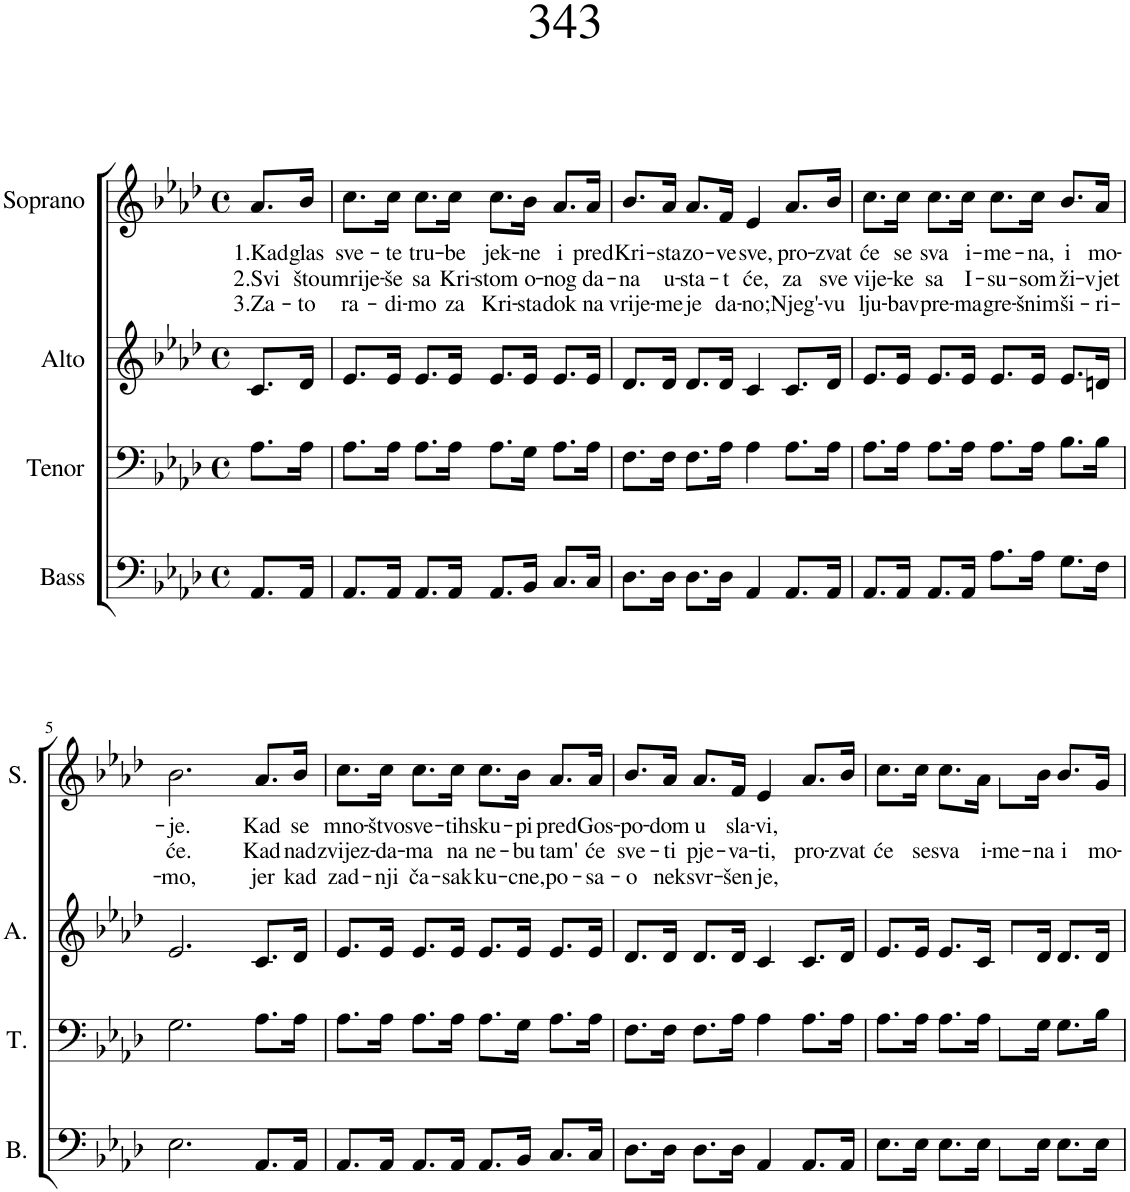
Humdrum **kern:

**kern	**kern	**kern	**kern	**text	**text	**text
*part4	*part3	*part2	*part1	*part1	*part1	*part1
*staff4	*staff3	*staff2	*staff1	*staff1	*staff1	*staff1
*I"Bass	*I"Tenor	*I"Alto	*I"Soprano	*	*	*
*I'B.	*I'T.	*I'A.	*I'S.	*	*	*
*clefF4	*clefF4	*clefG2	*clefG2	*	*	*
*k[b-e-a-d-]	*k[b-e-a-d-]	*k[b-e-a-d-]	*k[b-e-a-d-]	*	*	*
*M4/4	*M4/4	*M4/4	*M4/4	*	*	*
*met(c)	*met(c)	*met(c)	*met(c)	*	*	*
=1	=1	=1	=1	=1	=1	=1
!	!	!	!	!LO:LY:b	!LO:LY:b	!LO:LY:b
8.AA-/L	8.A-\L	8.c/L	8.a-/L	1.Kad	2.Svi	3.Za-
!	!	!	!	!LO:LY:b	!LO:LY:b	!LO:LY:b
16AA-/Jk	16A-\Jk	16d-/Jk	16b-/Jk	glas	što	-to
=2	=2	=2	=2	=2	=2	=2
!	!	!	!	!LO:LY:b	!LO:LY:b	!LO:LY:b
8.AA-/L	8.A-\L	8.e-/L	8.cc\L	sve-	umrije-	ra-
!	!	!	!	!LO:LY:b	!LO:LY:b	!LO:LY:b
16AA-/Jk	16A-\Jk	16e-/Jk	16cc\Jk	-te	-še	-di-
!	!	!	!	!LO:LY:b	!LO:LY:b	!LO:LY:b
8.AA-/L	8.A-\L	8.e-/L	8.cc\L	tru-	sa	-mo
!	!	!	!	!LO:LY:b	!LO:LY:b	!LO:LY:b
16AA-/Jk	16A-\Jk	16e-/Jk	16cc\Jk	-be	Kri-	za
!	!	!	!	!LO:LY:b	!LO:LY:b	!LO:LY:b
8.AA-/L	8.A-\L	8.e-/L	8.cc\L	jek-	-stom	Kri-
!	!	!	!	!LO:LY:b	!LO:LY:b	!LO:LY:b
16BB-/Jk	16G\Jk	16e-/Jk	16b-\Jk	-ne	o-	-sta
!	!	!	!	!LO:LY:b	!LO:LY:b	!LO:LY:b
8.C/L	8.A-\L	8.e-/L	8.a-/L	i	-nog	dok
!	!	!	!	!LO:LY:b	!LO:LY:b	!LO:LY:b
16C/Jk	16A-\Jk	16e-/Jk	16a-/Jk	pred	da-	na
=3	=3	=3	=3	=3	=3	=3
!	!	!	!	!LO:LY:b	!LO:LY:b	!LO:LY:b
8.D-\L	8.F\L	8.d-/L	8.b-/L	Kri-	-na	vrije-
!	!	!	!	!LO:LY:b	!LO:LY:b	!LO:LY:b
16D-\Jk	16F\Jk	16d-/Jk	16a-/Jk	-sta	u-	-me
!	!	!	!	!LO:LY:b	!LO:LY:b	!LO:LY:b
8.D-\L	8.F\L	8.d-/L	8.a-/L	zo-	-sta-	je
!	!	!	!	!LO:LY:b	!LO:LY:b	!LO:LY:b
16D-\Jk	16A-\Jk	16d-/Jk	16f/Jk	-ve	-t	da-
!	!	!	!	!LO:LY:b	!LO:LY:b	!LO:LY:b
4AA-/	4A-\	4c/	4e-/	sve,	će,	-no;
!	!	!	!	!LO:LY:b	!LO:LY:b	!LO:LY:b
8.AA-/L	8.A-\L	8.c/L	8.a-/L	pro-	za	Njeg'-
!	!	!	!	!LO:LY:b	!LO:LY:b	!LO:LY:b
16AA-/Jk	16A-\Jk	16d-/Jk	16b-/Jk	-zvat	sve	-vu
=4	=4	=4	=4	=4	=4	=4
!	!	!	!	!LO:LY:b	!LO:LY:b	!LO:LY:b
8.AA-/L	8.A-\L	8.e-/L	8.cc\L	će	vije-	lju-
!	!	!	!	!LO:LY:b	!LO:LY:b	!LO:LY:b
16AA-/Jk	16A-\Jk	16e-/Jk	16cc\Jk	se	-ke	-bav
!	!	!	!	!LO:LY:b	!LO:LY:b	!LO:LY:b
8.AA-/L	8.A-\L	8.e-/L	8.cc\L	sva	sa	pre-
!	!	!	!	!LO:LY:b	!LO:LY:b	!LO:LY:b
16AA-/Jk	16A-\Jk	16e-/Jk	16cc\Jk	i-	I-	-ma
!	!	!	!	!LO:LY:b	!LO:LY:b	!LO:LY:b
8.A-\L	8.A-\L	8.e-/L	8.cc\L	-me-	-su-	gre-
!	!	!	!	!LO:LY:b	!LO:LY:b	!LO:LY:b
16A-\Jk	16A-\Jk	16e-/Jk	16cc\Jk	-na,	-som	-šnim
!	!	!	!	!LO:LY:b	!LO:LY:b	!LO:LY:b
8.G\L	8.B-\L	8.e-/L	8.b-/L	i	ži-	ši-
!	!	!	!	!LO:LY:b	!LO:LY:b	!LO:LY:b
16F\Jk	16B-\Jk	16dn/Jk	16a-/Jk	mo-	-vjet	-ri-
!!LO:LB:g=z
=5	=5	=5	=5	=5	=5	=5
!	!	!	!	!LO:LY:b	!LO:LY:b	!LO:LY:b
2.E-\	2.G\	2.e-/	2.b-\	-je.	će.	-mo,
!	!	!	!	!LO:LY:b	!LO:LY:b	!LO:LY:b
8.AA-/L	8.A-\L	8.c/L	8.a-/L	Kad	Kad	jer
!	!	!	!	!LO:LY:b	!LO:LY:b	!LO:LY:b
16AA-/Jk	16A-\Jk	16d-/Jk	16b-/Jk	se	nad	kad
=6	=6	=6	=6	=6	=6	=6
!	!	!	!	!LO:LY:b	!LO:LY:b	!LO:LY:b
8.AA-/L	8.A-\L	8.e-/L	8.cc\L	mno-	zvijez-	zad-
!	!	!	!	!LO:LY:b	!LO:LY:b	!LO:LY:b
16AA-/Jk	16A-\Jk	16e-/Jk	16cc\Jk	-štvo	-da-	-nji
!	!	!	!	!LO:LY:b	!LO:LY:b	!LO:LY:b
8.AA-/L	8.A-\L	8.e-/L	8.cc\L	sve-	-ma	ča-
!	!	!	!	!LO:LY:b	!LO:LY:b	!LO:LY:b
16AA-/Jk	16A-\Jk	16e-/Jk	16cc\Jk	-tih	na	-sak
!	!	!	!	!LO:LY:b	!LO:LY:b	!LO:LY:b
8.AA-/L	8.A-\L	8.e-/L	8.cc\L	sku-	ne-	ku-
!	!	!	!	!LO:LY:b	!LO:LY:b	!LO:LY:b
16BB-/Jk	16G\Jk	16e-/Jk	16b-\Jk	-pi	-bu	-cne,
!	!	!	!	!LO:LY:b	!LO:LY:b	!LO:LY:b
8.C/L	8.A-\L	8.e-/L	8.a-/L	pred	tam'	po-
!	!	!	!	!LO:LY:b	!LO:LY:b	!LO:LY:b
16C/Jk	16A-\Jk	16e-/Jk	16a-/Jk	Gos-	će	-sa-
=7	=7	=7	=7	=7	=7	=7
!	!	!	!	!LO:LY:b	!LO:LY:b	!LO:LY:b
8.D-\L	8.F\L	8.d-/L	8.b-/L	-po-	sve-	-o
!	!	!	!	!LO:LY:b	!LO:LY:b	!LO:LY:b
16D-\Jk	16F\Jk	16d-/Jk	16a-/Jk	-dom	-ti	nek
!	!	!	!	!LO:LY:b	!LO:LY:b	!LO:LY:b
8.D-\L	8.F\L	8.d-/L	8.a-/L	u	pje-	svr-
!	!	!	!	!LO:LY:b	!LO:LY:b	!LO:LY:b
16D-\Jk	16A-\Jk	16d-/Jk	16f/Jk	sla-	-va-	-šen
!	!	!	!	!LO:LY:b	!LO:LY:b	!LO:LY:b
4AA-/	4A-\	4c/	4e-/	-vi,	-ti,	je,
!	!	!	!	!	!LO:LY:b	!
8.AA-/L	8.A-\L	8.c/L	8.a-/L	.	pro-	.
!	!	!	!	!	!LO:LY:b	!
16AA-/Jk	16A-\Jk	16d-/Jk	16b-/Jk	.	-zvat	.
=8	=8	=8	=8	=8	=8	=8
!	!	!	!	!	!LO:LY:b	!
8.E-\L	8.A-\L	8.e-/L	8.cc\L	.	će	.
!	!	!	!	!	!LO:LY:b	!
16E-\Jk	16A-\Jk	16e-/Jk	16cc\Jk	.	se	.
!	!	!	!	!	!LO:LY:b	!
8.E-\L	8.A-\L	8.e-/L	8.cc\L	.	sva	.
!	!	!	!	!	!LO:LY:b	!
16E-\Jk	16A-\Jk	16c/Jk	16a-\Jk	.	i-	.
!	!	!	!	!	!LO:LY:b	!
8.E-\L	8.G\L	8.d-/L	8.b-\L	.	-me-	.
!	!	!	!	!	!LO:LY:b	!
16E-\Jk	16G\Jk	16d-/Jk	16b-\Jk	.	-na	.
!	!	!	!	!	!LO:LY:b	!
8.E-\L	8.G\L	8.d-/L	8.b-/L	.	i	.
!	!	!	!	!	!LO:LY:b	!
16E-\Jk	16B-\Jk	16d-/Jk	16g/Jk	.	mo-	.
=	=	=	=	=	=	=
*-	*-	*-	*-	*-	*-	*-
